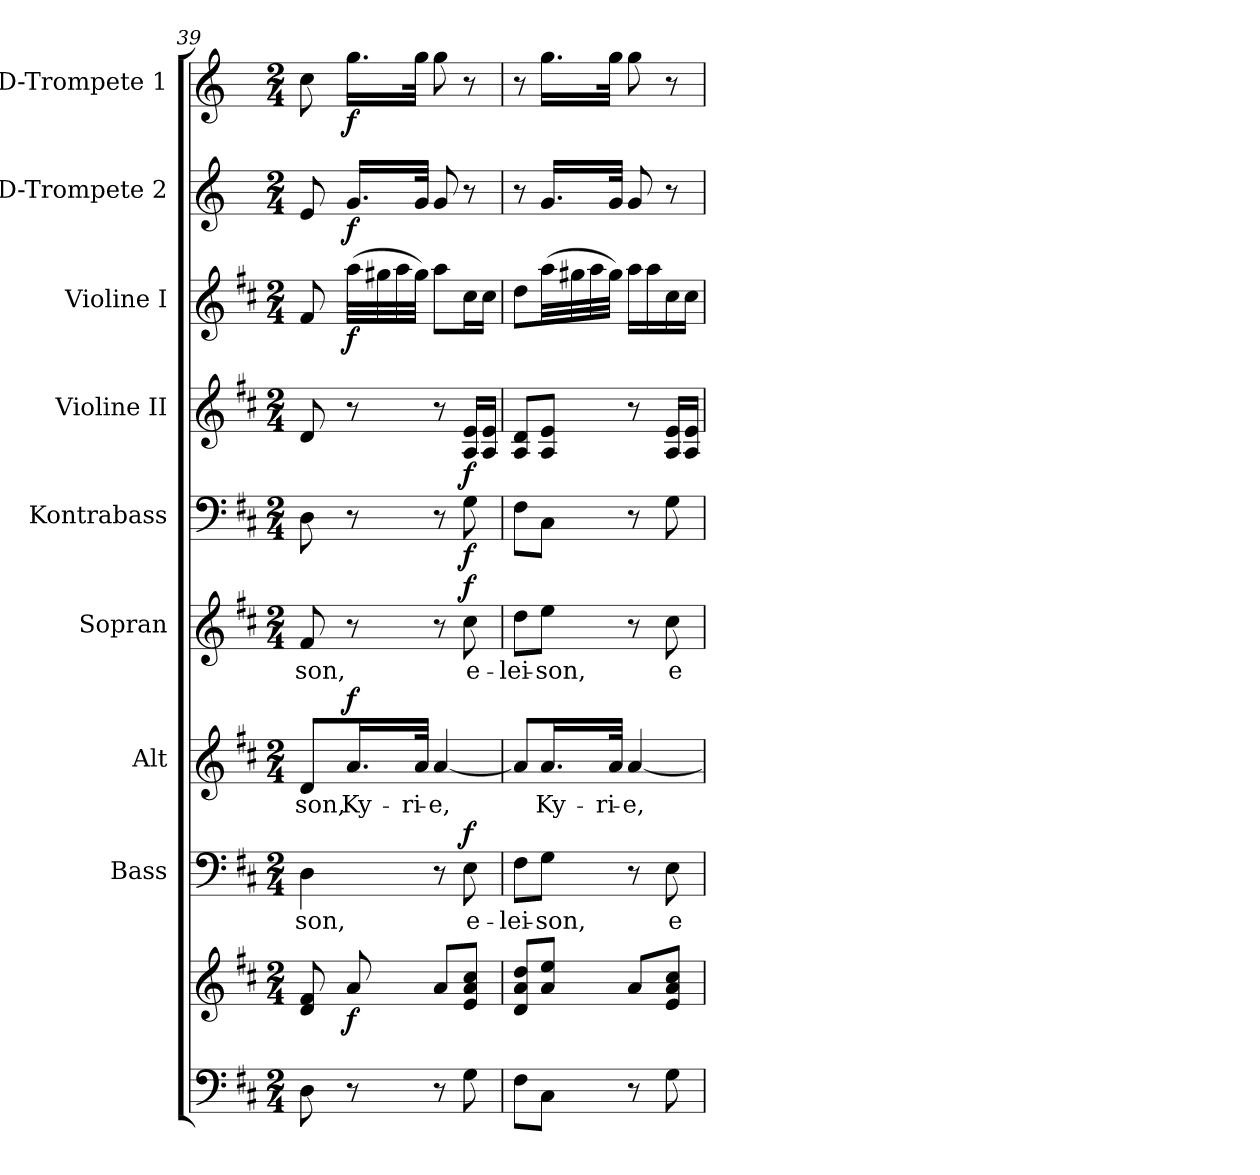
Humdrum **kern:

**kern	**kern	**dynam	**kern	**text	**dynam	**kern	**text	**dynam	**kern	**text	**dynam	**kern	**dynam	**kern	**dynam	**kern	**dynam	**kern	**dynam	**kern	**dynam
*part9	*part9	*part9	*part8	*part8	*part8	*part7	*part7	*part7	*part6	*part6	*part6	*part5	*part5	*part4	*part4	*part3	*part3	*part2	*part2	*part1	*part1
*staff10	*staff9	*staff9/10	*staff8	*staff8	*staff8	*staff7	*staff7	*staff7	*staff6	*staff6	*staff6	*staff5	*staff5	*staff4	*staff4	*staff3	*staff3	*staff2	*staff2	*staff1	*staff1
*	*	*	*I"Bass	*	*	*I"Alt	*	*	*I"Sopran	*	*	*I"Kontrabass	*	*I"Violine II	*	*I"Violine I	*	*I"D-Trompete 2	*	*I"D-Trompete 1	*
*	*	*	*I'B.	*	*	*I'A.	*	*	*I'S.	*	*	*I'Kb.	*	*I'Vl. II	*	*I'Vl. I	*	*I'D Trp. 2	*	*I'D Trp. 1	*
*clefF4	*clefG2	*	*clefF4	*	*	*clefG2	*	*	*clefG2	*	*	*clefF4	*	*clefG2	*	*clefG2	*	*clefG2	*	*clefG2	*
*	*	*	*	*	*	*	*	*	*	*	*	*ITrd7c12	*	*	*	*	*	*ITrd-1c-2	*	*ITrd-1c-2	*
*k[f#c#]	*k[f#c#]	*	*k[f#c#]	*	*	*k[f#c#]	*	*	*k[f#c#]	*	*	*k[f#c#]	*	*k[f#c#]	*	*k[f#c#]	*	*k[f#c#]	*	*k[f#c#]	*
*D:	*D:	*	*D:	*	*	*D:	*	*	*D:	*	*	*D:	*	*D:	*	*D:	*	*D:	*	*D:	*
*M2/4	*M2/4	*	*M2/4	*	*	*M2/4	*	*	*M2/4	*	*	*M2/4	*	*M2/4	*	*M2/4	*	*M2/4	*	*M2/4	*
=39	=39	=39	=39	=39	=39	=39	=39	=39	=39	=39	=39	=39	=39	=39	=39	=39	=39	=39	=39	=39	=39
!	!	!	!	!LO:LY:b	!	!	!LO:LY:b	!	!	!LO:LY:b	!	!	!	!	!	!	!	!	!	!	!
8D\	8d/ 8f#/	.	4D\	-son,	.	8d/L	-son,	.	8f#/	-son,	.	8DD\	.	8d/	.	8f#/	.	8f#/	.	8dd\	.
!	!	!LO:DY:b	!	!	!	!	!LO:LY:b	!LO:DY:a	!	!	!	!	!	!	!	!	!LO:DY:b	!	!LO:DY:b	!	!LO:DY:b
8r	8a/	f	.	.	.	16.a/L	Ky-	f	8r	.	.	8r	.	8r	.	(>32aa\LLL	f	16.a/LL	f	16.aa\LL	f
.	.	.	.	.	.	.	.	.	.	.	.	.	.	.	.	32gg#X\	.	.	.	.	.
.	.	.	.	.	.	.	.	.	.	.	.	.	.	.	.	32aa\	.	.	.	.	.
!	!	!	!	!	!	!	!LO:LY:b	!	!	!	!	!	!	!	!	!	!	!	!	!	!
.	.	.	.	.	.	32a/JJk	-ri-	.	.	.	.	.	.	.	.	32gg#\JJJ)	.	32a/JJk	.	32aa\JJk	.
!	!	!	!	!	!	!	!LO:LY:b	!	!	!	!	!	!	!	!	!	!	!	!	!	!
8r	8a/L	.	8r	.	.	[4a/	-e,	.	8r	.	.	8r	.	8r	.	8aa\L	.	8a/	.	8aa\	.
!	!	!	!	!LO:LY:b	!LO:DY:a	!	!	!	!	!LO:LY:b	!LO:DY:a	!	!LO:DY:b	!	!LO:DY:b	!	!	!	!	!	!
8G\	8e/ 8a/ 8cc#/J	.	8E\	e-	f	.	.	.	8cc#\	e-	f	8GG\	f	16A/ 16e/LL	f	16cc#\L	.	8r	.	8r	.
.	.	.	.	.	.	.	.	.	.	.	.	.	.	16A/ 16e/JJ	.	16cc#\JJ	.	.	.	.	.
=40	=40	=40	=40	=40	=40	=40	=40	=40	=40	=40	=40	=40	=40	=40	=40	=40	=40	=40	=40	=40	=40
!	!	!	!	!LO:LY:b	!	!	!	!	!	!LO:LY:b	!	!	!	!	!	!	!	!	!	!	!
8F#\L	8d/ 8a/ 8dd/L	.	8F#\L	-lei-	.	8a/L]	.	.	8dd\L	-lei-	.	8FF#\L	.	8A/ 8d/L	.	8dd\L	.	8r	.	8r	.
!	!	!	!	!LO:LY:b	!	!	!LO:LY:b	!	!	!LO:LY:b	!	!	!	!	!	!	!	!	!	!	!
8C#\J	8a/ 8ee/J	.	8G\J	-son,	.	16.a/L	Ky-	.	8ee\J	-son,	.	8CC#\J	.	8A/ 8e/J	.	(>32aa\LL	.	16.a/LL	.	16.aa\LL	.
.	.	.	.	.	.	.	.	.	.	.	.	.	.	.	.	32gg#X\	.	.	.	.	.
.	.	.	.	.	.	.	.	.	.	.	.	.	.	.	.	32aa\	.	.	.	.	.
!	!	!	!	!	!	!	!LO:LY:b	!	!	!	!	!	!	!	!	!	!	!	!	!	!
.	.	.	.	.	.	32a/JJk	-ri-	.	.	.	.	.	.	.	.	32gg#\JJJ)	.	32a/JJk	.	32aa\JJk	.
!	!	!	!	!	!	!	!LO:LY:b	!	!	!	!	!	!	!	!	!	!	!	!	!	!
8r	8a/L	.	8r	.	.	[4a/	-e,	.	8r	.	.	8r	.	8r	.	16aa\LL	.	8a/	.	8aa\	.
.	.	.	.	.	.	.	.	.	.	.	.	.	.	.	.	16aa\	.	.	.	.	.
!	!	!	!	!LO:LY:b	!	!	!	!	!	!LO:LY:b	!	!	!	!	!	!	!	!	!	!	!
8G\	8e/ 8a/ 8cc#/J	.	8E\	e-	.	.	.	.	8cc#\	e-	.	8GG\	.	16A/ 16e/LL	.	16cc#\	.	8r	.	8r	.
.	.	.	.	.	.	.	.	.	.	.	.	.	.	16A/ 16e/JJ	.	16cc#\JJ	.	.	.	.	.
=	=	=	=	=	=	=	=	=	=	=	=	=	=	=	=	=	=	=	=	=	=
*-	*-	*-	*-	*-	*-	*-	*-	*-	*-	*-	*-	*-	*-	*-	*-	*-	*-	*-	*-	*-	*-
